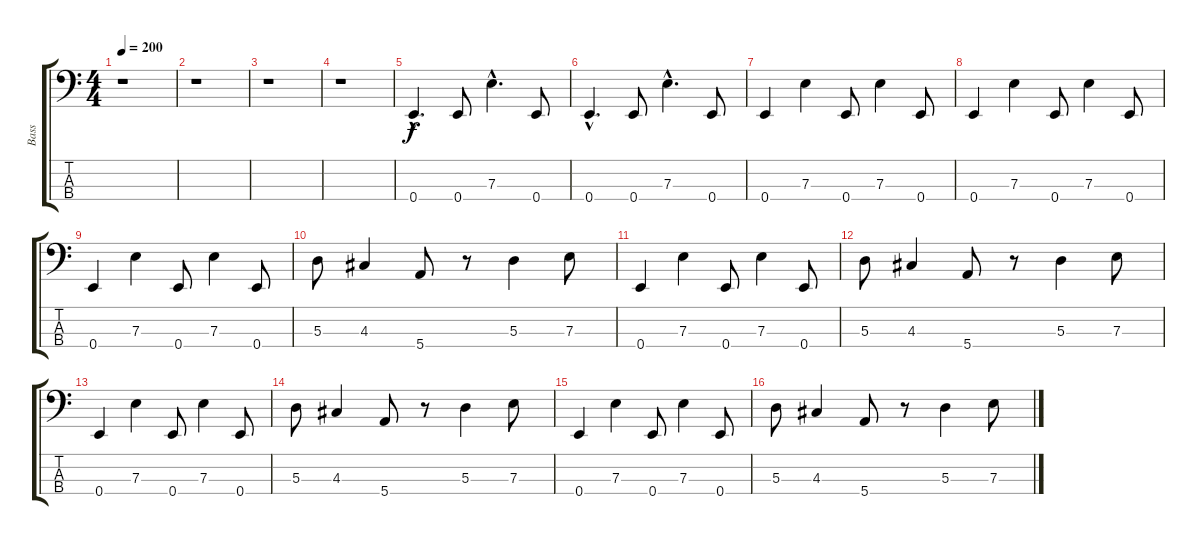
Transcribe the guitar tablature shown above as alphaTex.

\track ("Bass" "Bass") {instrument electricbassfinger}
\staff {score tabs}
\tuning (G2 D2 A1 E1) {hide}
\ts (4 4)
\tempo 200
\clef f4
\ks c
r.1{dy f instrument electricbassfinger} |
r.1 |
r.1 |
r.1 |
0.4{hac}.4{d} 0.4.8 7.3{hac}.4{d} 0.4.8 |
0.4{hac}.4{d} 0.4.8 7.3{hac}.4{d} 0.4.8 |
0.4.4 7.3.4 0.4.8 7.3.4 0.4.8 |
0.4.4 7.3.4 0.4.8 7.3.4 0.4.8 |
0.4.4 7.3.4 0.4.8 7.3.4 0.4.8 |
5.3.8 4.3.4 5.4.8 r.8 5.3.4 7.3.8 |
0.4.4 7.3.4 0.4.8 7.3.4 0.4.8 |
5.3.8 4.3.4 5.4.8 r.8 5.3.4 7.3.8 |
0.4.4 7.3.4 0.4.8 7.3.4 0.4.8 |
5.3.8 4.3.4 5.4.8 r.8 5.3.4 7.3.8 |
0.4.4 7.3.4 0.4.8 7.3.4 0.4.8 |
5.3.8 4.3.4 5.4.8 r.8 5.3.4 7.3.8
